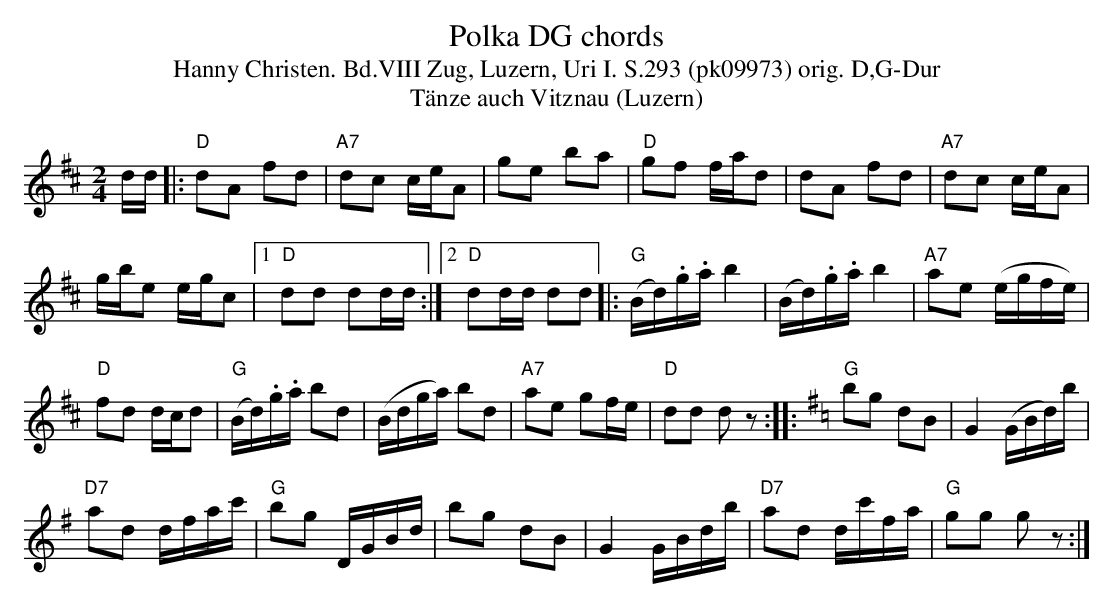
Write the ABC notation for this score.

X:1
T:Polka DG chords
T:Hanny Christen. Bd.VIII Zug, Luzern, Uri I. S.293 (pk09973) orig. D,G-Dur
T: T\"anze auch Vitznau (Luzern)
M:2/4
L:1/16
K:D %%MIDI gchordon
dd |: "D"d2A2 f2d2 | "A7"d2c2 ceA2 | g2e2 b2a2 | "D"g2f2 fad2 | d2A2 f2d2 | "A7"d2c2 ceA2 |
gbe2 egc2 |1 "D"d2d2 d2dd :|2 "D"d2dd d2d2 |: "G"(Bd).g.a b4 | (Bd).g.a b4 | "A7"a2e2 (egfe) |
"D"f2d2 dcd2 | "G"(Bd).g.a b2d2 | (Bdga) b2d2 | "A7"a2e2 g2fe | "D"d2d2 d2z2 :: [K:G] "G"b2g2 d2B2 | G4 (GBd)b |
"D7"a2d2 dfac' | "G"b2g2 DGBd | b2g2 d2B2 | G4 GBdb | "D7"a2d2 dc'fa | "G"g2g2 g2z2 :|
